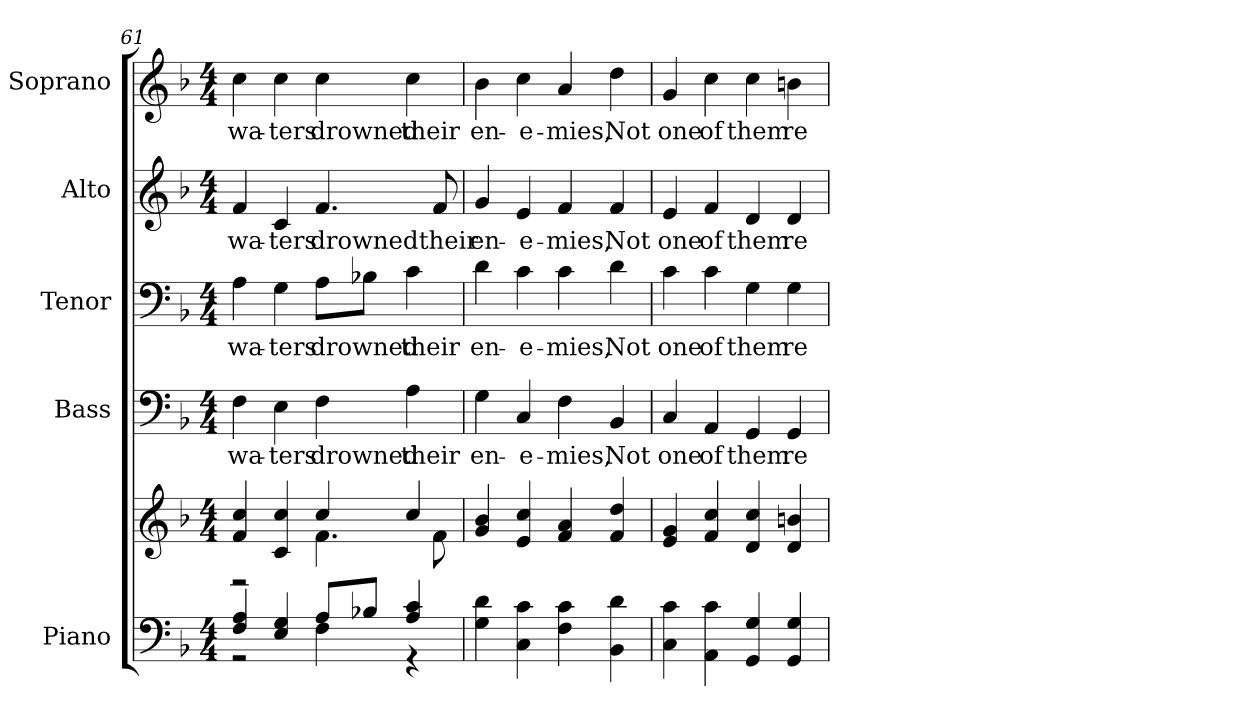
**kern	**kern	**kern	**text	**kern	**text	**kern	**text	**kern	**text
*part5	*part5	*part4	*part4	*part3	*part3	*part2	*part2	*part1	*part1
*staff6	*staff5	*staff4	*staff4	*staff3	*staff3	*staff2	*staff2	*staff1	*staff1
*I"Piano	*	*I"Bass	*	*I"Tenor	*	*I"Alto	*	*I"Soprano	*
*I'Pno.	*	*I'B.	*	*I'T.	*	*I'A.	*	*I'S.	*
*clefF4	*clefG2	*clefF4	*	*clefF4	*	*clefG2	*	*clefG2	*
*k[b-]	*k[b-]	*k[b-]	*	*k[b-]	*	*k[b-]	*	*k[b-]	*
*F:	*F:	*F:	*	*F:	*	*F:	*	*F:	*
*M4/4	*M4/4	*M4/4	*	*M4/4	*	*M4/4	*	*M4/4	*
=61	=61	=61	=61	=61	=61	=61	=61	=61	=61
*^	*^	*	*	*	*	*	*	*	*
!	!	!	!	!	!LO:LY:b:color=#000000	!	!	!	!	!	!
!	!	!	!	!	!	!	!LO:LY:b:color=#000000	!	!	!	!
!	!	!	!	!	!	!	!	!	!LO:LY:b:color=#000000	!	!
!	!	!	!	!	!	!	!	!	!	!	!LO:LY:b:color=#000000
4Fi/ 4Ai	2r	4fi/ 4cci	2r	4Fi\	wa-	4Ai\	wa-	4fi/	wa-	4cci\	wa-
!	!	!	!	!	!LO:LY:b:color=#000000	!	!	!	!	!	!
!	!	!	!	!	!	!	!LO:LY:b:color=#000000	!	!	!	!
!	!	!	!	!	!	!	!	!	!LO:LY:b:color=#000000	!	!
!	!	!	!	!	!	!	!	!	!	!	!LO:LY:b:color=#000000
4Ei/ 4Gi	.	4ci/ 4cci	.	4Ei\	-ters	4Gi\	-ters	4ci/	-ters	4cci\	-ters
!	!	!	!	!	!LO:LY:b:color=#000000	!	!	!	!	!	!
!	!	!	!	!	!	!	!LO:LY:b:color=#000000	!	!	!	!
!	!	!	!	!	!	!	!	!	!LO:LY:b:color=#000000	!	!
!	!	!	!	!	!	!	!	!	!	!	!LO:LY:b:color=#000000
8Ai/L	4Fi\	4cci/	4.fi\	4Fi\	drowned	8Ai\L	drowned	4.fi/	drowned	4cci\	drowned
8B-Xi/J	.	.	.	.	.	8B-Xi\J	.	.	.	.	.
!	!	!	!	!	!LO:LY:b:color=#000000	!	!	!	!	!	!
!	!	!	!	!	!	!	!LO:LY:b:color=#000000	!	!	!	!
!	!	!	!	!	!	!	!	!	!	!	!LO:LY:b:color=#000000
4Ai/ 4ci	4r	4cci/	.	4Ai\	their	4ci\	their	.	.	4cci\	their
!	!	!	!	!	!	!	!	!	!LO:LY:b:color=#000000	!	!
.	.	.	8fi\	.	.	.	.	8fi/	their	.	.
*v	*v	*	*	*	*	*	*	*	*	*	*
*	*v	*v	*	*	*	*	*	*	*	*
!!LO:PB:g=z
=62	=62	=62	=62	=62	=62	=62	=62	=62	=62
*	*^	*	*	*	*	*	*	*	*
!	!	!	!	!LO:LY:b:color=#000000	!	!	!	!	!	!
*	*v	*v	*	*	*	*	*	*	*	*
*	*^	*	*	*	*	*	*	*	*
!	!	!	!	!	!	!LO:LY:b:color=#000000	!	!	!	!
*	*v	*v	*	*	*	*	*	*	*	*
*	*^	*	*	*	*	*	*	*	*
!	!	!	!	!	!	!	!	!LO:LY:b:color=#000000	!	!
*	*v	*v	*	*	*	*	*	*	*	*
*	*^	*	*	*	*	*	*	*	*
!	!	!	!	!	!	!	!	!	!	!LO:LY:b:color=#000000
*	*v	*v	*	*	*	*	*	*	*	*
4Gi\ 4di	4gi/ 4b-i	4Gi\	en-	4di\	en-	4gi/	en-	4b-i\	en-
!	!	!	!LO:LY:b:color=#000000	!	!	!	!	!	!
!	!	!	!	!	!LO:LY:b:color=#000000	!	!	!	!
!	!	!	!	!	!	!	!LO:LY:b:color=#000000	!	!
!	!	!	!	!	!	!	!	!	!LO:LY:b:color=#000000
4Ci\ 4ci	4ei/ 4cci	4Ci/	-e-	4ci\	-e-	4ei/	-e-	4cci\	-e-
!	!	!	!LO:LY:b:color=#000000	!	!	!	!	!	!
!	!	!	!	!	!LO:LY:b:color=#000000	!	!	!	!
!	!	!	!	!	!	!	!LO:LY:b:color=#000000	!	!
!	!	!	!	!	!	!	!	!	!LO:LY:b:color=#000000
4Fi\ 4ci	4fi/ 4ai	4Fi\	-mies,	4ci\	-mies,	4fi/	-mies,	4ai/	-mies,
!	!	!	!LO:LY:b:color=#000000	!	!	!	!	!	!
!	!	!	!	!	!LO:LY:b:color=#000000	!	!	!	!
!	!	!	!	!	!	!	!LO:LY:b:color=#000000	!	!
!	!	!	!	!	!	!	!	!	!LO:LY:b:color=#000000
4BB-i\ 4di	4fi/ 4ddi	4BB-i/	Not	4di\	Not	4fi/	Not	4ddi\	Not
=63	=63	=63	=63	=63	=63	=63	=63	=63	=63
!	!	!	!LO:LY:b:color=#000000	!	!	!	!	!	!
!	!	!	!	!	!LO:LY:b:color=#000000	!	!	!	!
!	!	!	!	!	!	!	!LO:LY:b:color=#000000	!	!
!	!	!	!	!	!	!	!	!	!LO:LY:b:color=#000000
4Ci\ 4ci	4ei/ 4gi	4Ci/	one	4ci\	one	4ei/	one	4gi/	one
!	!	!	!LO:LY:b:color=#000000	!	!	!	!	!	!
!	!	!	!	!	!LO:LY:b:color=#000000	!	!	!	!
!	!	!	!	!	!	!	!LO:LY:b:color=#000000	!	!
!	!	!	!	!	!	!	!	!	!LO:LY:b:color=#000000
4AAi\ 4ci	4fi/ 4cci	4AAi/	of	4ci\	of	4fi/	of	4cci\	of
!	!	!	!LO:LY:b:color=#000000	!	!	!	!	!	!
!	!	!	!	!	!LO:LY:b:color=#000000	!	!	!	!
!	!	!	!	!	!	!	!LO:LY:b:color=#000000	!	!
!	!	!	!	!	!	!	!	!	!LO:LY:b:color=#000000
4GGi/ 4Gi	4di/ 4cci	4GGi/	them	4Gi\	them	4di/	them	4cci\	them
!	!	!	!LO:LY:b:color=#000000	!	!	!	!	!	!
!	!	!	!	!	!LO:LY:b:color=#000000	!	!	!	!
!	!	!	!	!	!	!	!LO:LY:b:color=#000000	!	!
!	!	!	!	!	!	!	!	!	!LO:LY:b:color=#000000
4GGi/ 4Gi	4di/ 4bni	4GGi/	re-	4Gi\	re-	4di/	re-	4bni\	re-
=	=	=	=	=	=	=	=	=	=
*-	*-	*-	*-	*-	*-	*-	*-	*-	*-
